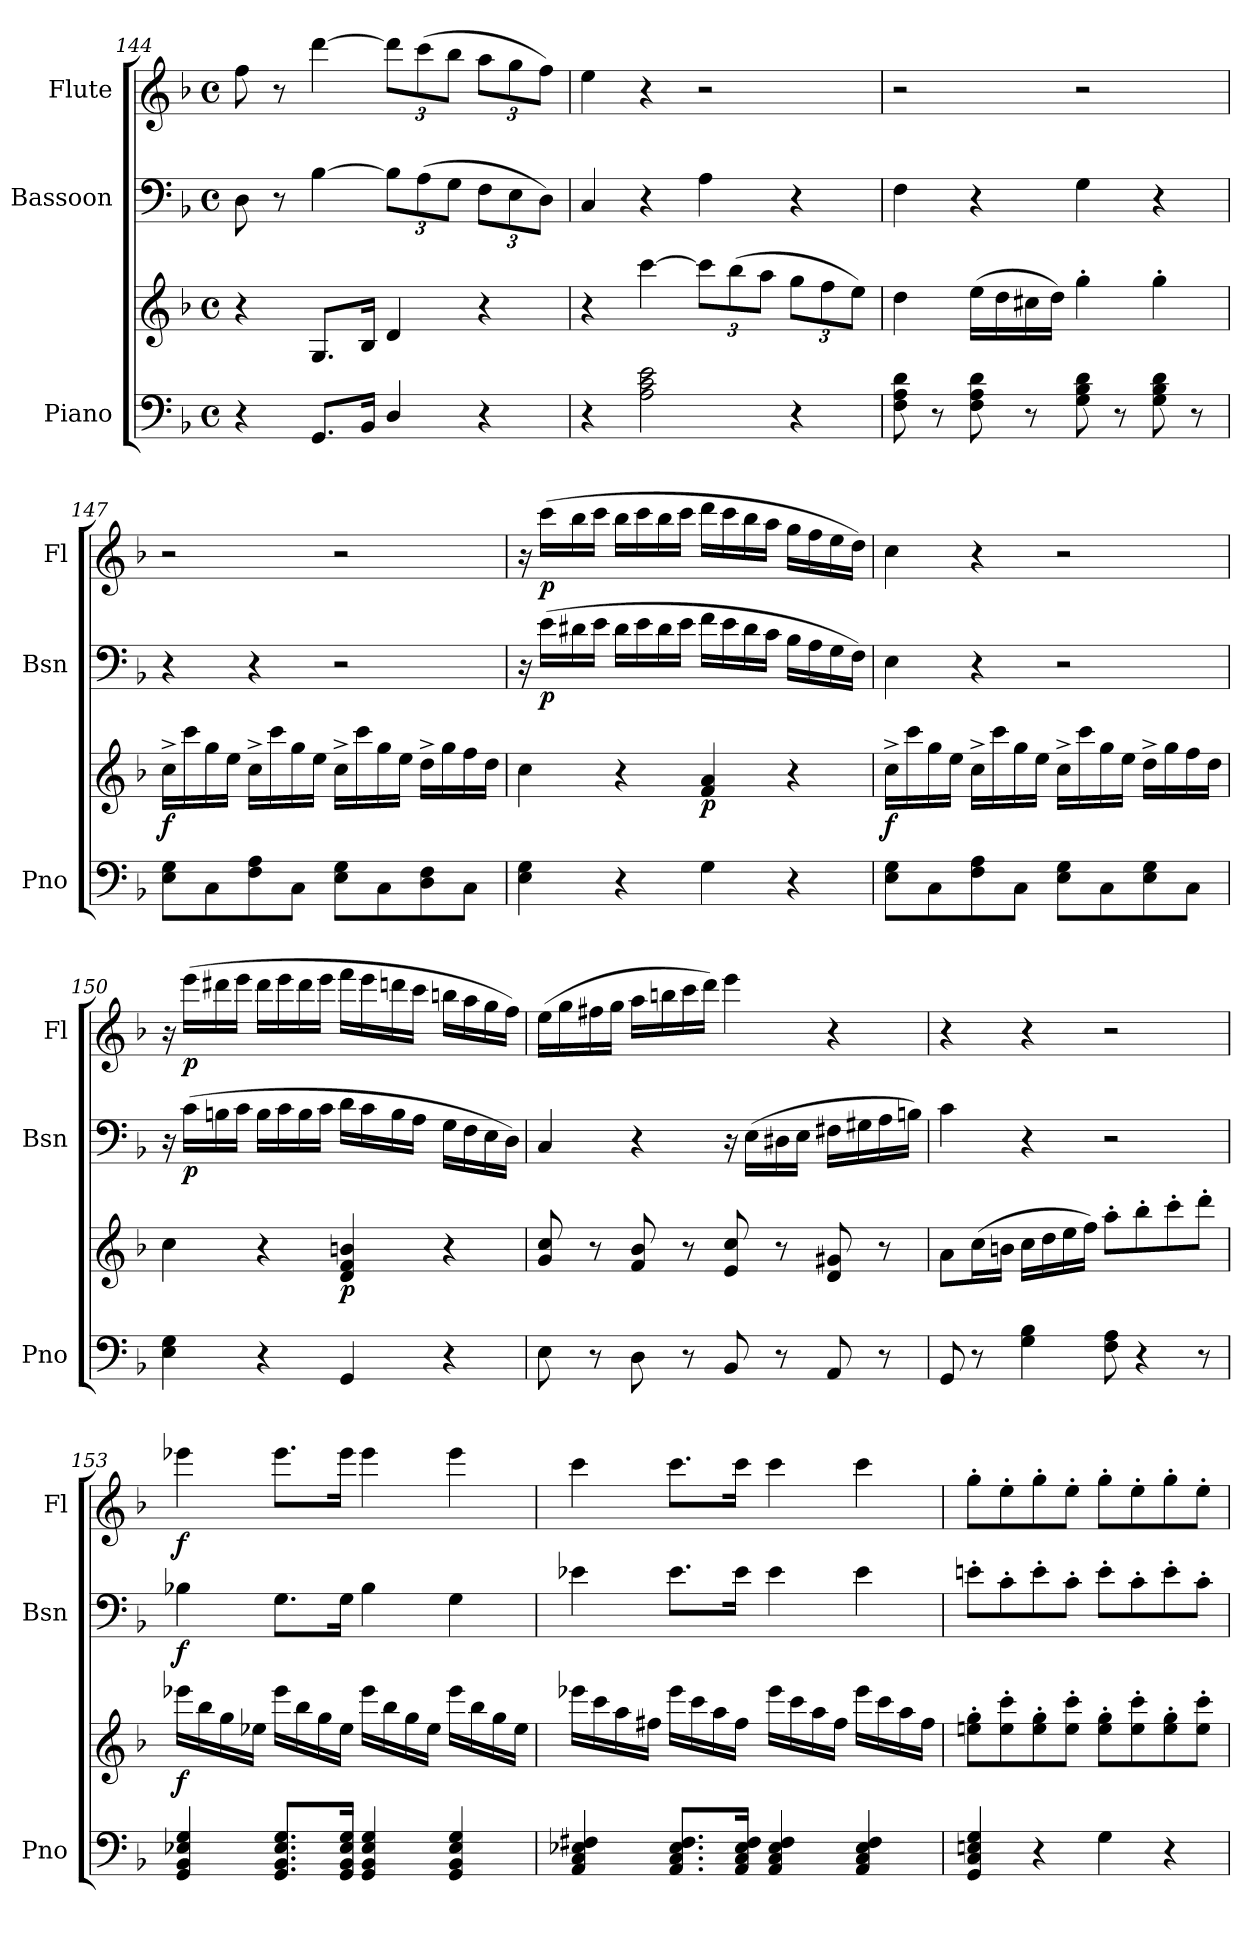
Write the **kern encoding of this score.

**kern	**kern	**dynam	**kern	**dynam	**kern	**dynam
*part3	*part3	*part3	*part2	*part2	*part1	*part1
*staff4	*staff3	*staff3/4	*staff2	*staff2	*staff1	*staff1
*I"Piano	*	*	*I"Bassoon	*	*I"Flute	*
*I'Pno	*	*	*I'Bsn	*	*I'Fl	*
!!LO:PB:g=z
*clefF4	*clefG2	*	*clefF4	*	*clefG2	*
*k[b-]	*k[b-]	*	*k[b-]	*	*k[b-]	*
*M4/4	*M4/4	*	*M4/4	*	*M4/4	*
*met(c)	*met(c)	*	*met(c)	*	*met(c)	*
=144	=144	=144	=144	=144	=144	=144
4r	4r	.	8D\	.	8ff\	.
.	.	.	8r	.	8r	.
8.GG/L	8.G/L	.	[4B-\	.	[4ddd\	.
16BB-/Jk	16B-/Jk	.	.	.	.	.
*	*	*	*Xbrackettup	*	*Xbrackettup	*
4D/	4d/	.	12B-\L]	.	12ddd\L]	.
.	.	.	(>12A\	.	(>12ccc\	.
.	.	.	12G\J	.	12bb-\J	.
4r	4r	.	12F\L	.	12aa\L	.
.	.	.	12E\	.	12gg\	.
.	.	.	12D\J)	.	12ff\J)	.
=145	=145	=145	=145	=145	=145	=145
4r	4r	.	4C/	.	4ee\	.
2A\ 2c\ 2e\	[4ccc\	.	4r	.	4r	.
*	*Xbrackettup	*	*	*	*	*
.	12ccc\L]	.	4A\	.	2r	.
.	(>12bb-\	.	.	.	.	.
.	12aa\J	.	.	.	.	.
4r	12gg\L	.	4r	.	.	.
.	12ff\	.	.	.	.	.
.	12ee\J)	.	.	.	.	.
=146	=146	=146	=146	=146	=146	=146
8F\ 8A\ 8d\	4dd\	.	4F\	.	2r	.
8r	.	.	.	.	.	.
8F\ 8A\ 8d\	(>16ee\LL	.	4r	.	.	.
.	16dd\	.	.	.	.	.
8r	16cc#X\	.	.	.	.	.
.	16dd\JJ)	.	.	.	.	.
8G\ 8B-\ 8d\	4gg'\	.	4G\	.	2r	.
8r	.	.	.	.	.	.
8G\ 8B-\ 8d\	4gg'\	.	4r	.	.	.
8r	.	.	.	.	.	.
=147	=147	=147	=147	=147	=147	=147
!	!	!LO:DY:b	!	!	!	!
8E\ 8G\L	16cc^\LL	f	4r	.	2r	.
.	16ccc\	.	.	.	.	.
8C\	16gg\	.	.	.	.	.
.	16ee\JJ	.	.	.	.	.
8F\ 8A\	16cc^\LL	.	4r	.	.	.
.	16ccc\	.	.	.	.	.
8C\J	16gg\	.	.	.	.	.
.	16ee\JJ	.	.	.	.	.
8E\ 8G\L	16cc^\LL	.	2r	.	2r	.
.	16ccc\	.	.	.	.	.
8C\	16gg\	.	.	.	.	.
.	16ee\JJ	.	.	.	.	.
8D\ 8F\	16dd^\LL	.	.	.	.	.
.	16gg\	.	.	.	.	.
8C\J	16ff\	.	.	.	.	.
.	16dd\JJ	.	.	.	.	.
!!LO:LB:g=z
=148	=148	=148	=148	=148	=148	=148
4E\ 4G\	4cc\	.	16r	.	16r	.
!	!	!	!	!LO:DY:b	!	!LO:DY:b
.	.	.	(>16e\LL	p	(>16ccc\LL	p
.	.	.	16d#X\	.	16bb-\	.
.	.	.	16e\JJ	.	16ccc\JJ	.
4r	4r	.	16d#\LL	.	16bb-\LL	.
.	.	.	16e\	.	16ccc\	.
.	.	.	16d#\	.	16bb-\	.
.	.	.	16e\JJ	.	16ccc\JJ	.
!	!	!LO:DY:b	!	!	!	!
4G\	4f/ 4a/	p	16f\LL	.	16ddd\LL	.
.	.	.	16e\	.	16ccc\	.
.	.	.	16d#\	.	16bb-\	.
.	.	.	16c\JJ	.	16aa\JJ	.
4r	4r	.	16B-\LL	.	16gg\LL	.
.	.	.	16A\	.	16ff\	.
.	.	.	16G\	.	16ee\	.
.	.	.	16F\JJ)	.	16dd\JJ)	.
=149	=149	=149	=149	=149	=149	=149
!	!	!LO:DY:b	!	!	!	!
8E\ 8G\L	16cc^\LL	f	4E\	.	4cc\	.
.	16ccc\	.	.	.	.	.
8C\	16gg\	.	.	.	.	.
.	16ee\JJ	.	.	.	.	.
8F\ 8A\	16cc^\LL	.	4r	.	4r	.
.	16ccc\	.	.	.	.	.
8C\J	16gg\	.	.	.	.	.
.	16ee\JJ	.	.	.	.	.
8E\ 8G\L	16cc^\LL	.	2r	.	2r	.
.	16ccc\	.	.	.	.	.
8C\	16gg\	.	.	.	.	.
.	16ee\JJ	.	.	.	.	.
8E\ 8G\	16dd^\LL	.	.	.	.	.
.	16gg\	.	.	.	.	.
8C\J	16ff\	.	.	.	.	.
.	16dd\JJ	.	.	.	.	.
=150	=150	=150	=150	=150	=150	=150
4E\ 4G\	4cc\	.	16r	.	16r	.
!	!	!	!	!LO:DY:b	!	!LO:DY:b
.	.	.	(>16c\LL	p	(>16eee\LL	p
.	.	.	16Bn\	.	16ddd#X\	.
.	.	.	16c\JJ	.	16eee\JJ	.
4r	4r	.	16B\LL	.	16ddd#\LL	.
.	.	.	16c\	.	16eee\	.
.	.	.	16B\	.	16ddd#\	.
.	.	.	16c\JJ	.	16eee\JJ	.
!	!	!LO:DY:b	!	!	!	!
4GG/	4d/ 4f/ 4bn/	p	16d\LL	.	16fff\LL	.
.	.	.	16c\	.	16eee\	.
.	.	.	16B\	.	16dddn\	.
.	.	.	16A\JJ	.	16ccc\JJ	.
4r	4r	.	16G\LL	.	16bbn\LL	.
.	.	.	16F\	.	16aa\	.
.	.	.	16E\	.	16gg\	.
.	.	.	16D\JJ)	.	16ff\JJ)	.
!!LO:LB:g=z
=151	=151	=151	=151	=151	=151	=151
8E\	8g/ 8cc/	.	4C/	.	(>16ee\LL	.
.	.	.	.	.	16gg\	.
8r	8r	.	.	.	16ff#X\	.
.	.	.	.	.	16gg\JJ	.
8D\	8f/ 8b-/	.	4r	.	16aa\LL	.
.	.	.	.	.	16bbn\	.
8r	8r	.	.	.	16ccc\	.
.	.	.	.	.	16ddd\JJ)	.
8BB-/	8e/ 8cc/	.	16r	.	4eee\	.
.	.	.	(>16E\LL	.	.	.
8r	8r	.	16D#X\	.	.	.
.	.	.	16E\JJ	.	.	.
8AA/	8d/ 8g#X/	.	16F#X\LL	.	4r	.
.	.	.	16G#X\	.	.	.
8r	8r	.	16A\	.	.	.
.	.	.	16Bn\JJ)	.	.	.
=152	=152	=152	=152	=152	=152	=152
8GG/	8a\L	.	4c\	.	4r	.
8r	(>16cc\L	.	.	.	.	.
.	16bn\JJ	.	.	.	.	.
4G\ 4B-\	16cc\LL	.	4r	.	4r	.
.	16dd\	.	.	.	.	.
.	16ee\	.	.	.	.	.
.	16ff\JJ)	.	.	.	.	.
8F\ 8A\	8aa'\L	.	2r	.	2r	.
4r	8bb-'\	.	.	.	.	.
.	8ccc'\	.	.	.	.	.
8r	8ddd'\J	.	.	.	.	.
=153	=153	=153	=153	=153	=153	=153
!	!	!LO:DY:b	!	!LO:DY:b	!	!LO:DY:b
4GG/ 4BB-/ 4E-X/ 4G/	16eee-X\LL	f	4B-X\	f	4eee-X\	f
.	16bb-\	.	.	.	.	.
.	16gg\	.	.	.	.	.
.	16ee-X\JJ	.	.	.	.	.
8.GG/ 8.BB-/ 8.E-/ 8.G/L	16eee-\LL	.	8.G\L	.	8.eee-\L	.
.	16bb-\	.	.	.	.	.
.	16gg\	.	.	.	.	.
16GG/ 16BB-/ 16E-/ 16G/Jk	16ee-\JJ	.	16G\Jk	.	16eee-\Jk	.
4GG/ 4BB-/ 4E-/ 4G/	16eee-\LL	.	4B-\	.	4eee-\	.
.	16bb-\	.	.	.	.	.
.	16gg\	.	.	.	.	.
.	16ee-\JJ	.	.	.	.	.
4GG/ 4BB-/ 4E-/ 4G/	16eee-\LL	.	4G\	.	4eee-\	.
.	16bb-\	.	.	.	.	.
.	16gg\	.	.	.	.	.
.	16ee-\JJ	.	.	.	.	.
!!LO:LB:g=z
=154	=154	=154	=154	=154	=154	=154
4AA/ 4C/ 4E-X/ 4F#X/	16eee-X\LL	.	4e-X\	.	4ccc\	.
.	16ccc\	.	.	.	.	.
.	16aa\	.	.	.	.	.
.	16ff#X\JJ	.	.	.	.	.
8.AA/ 8.C/ 8.E-/ 8.F#/L	16eee-\LL	.	8.e-\L	.	8.ccc\L	.
.	16ccc\	.	.	.	.	.
.	16aa\	.	.	.	.	.
16AA/ 16C/ 16E-/ 16F#/Jk	16ff#\JJ	.	16e-\Jk	.	16ccc\Jk	.
4AA/ 4C/ 4E-/ 4F#/	16eee-\LL	.	4e-\	.	4ccc\	.
.	16ccc\	.	.	.	.	.
.	16aa\	.	.	.	.	.
.	16ff#\JJ	.	.	.	.	.
4AA/ 4C/ 4E-/ 4F#/	16eee-\LL	.	4e-\	.	4ccc\	.
.	16ccc\	.	.	.	.	.
.	16aa\	.	.	.	.	.
.	16ff#\JJ	.	.	.	.	.
=155	=155	=155	=155	=155	=155	=155
4GG/ 4C/ 4En/ 4G/	8een\' 8gg\'L	.	8en'\L	.	8gg'\L	.
.	8ee\' 8ccc\'	.	8c'\	.	8ee'\	.
4r	8ee\' 8gg\'	.	8e'\	.	8gg'\	.
.	8ee\' 8ccc\'J	.	8c'\J	.	8ee'\J	.
4G\	8ee\' 8gg\'L	.	8e'\L	.	8gg'\L	.
.	8ee\' 8ccc\'	.	8c'\	.	8ee'\	.
4r	8ee\' 8gg\'	.	8e'\	.	8gg'\	.
.	8ee\' 8ccc\'J	.	8c'\J	.	8ee'\J	.
=	=	=	=	=	=	=
*-	*-	*-	*-	*-	*-	*-
